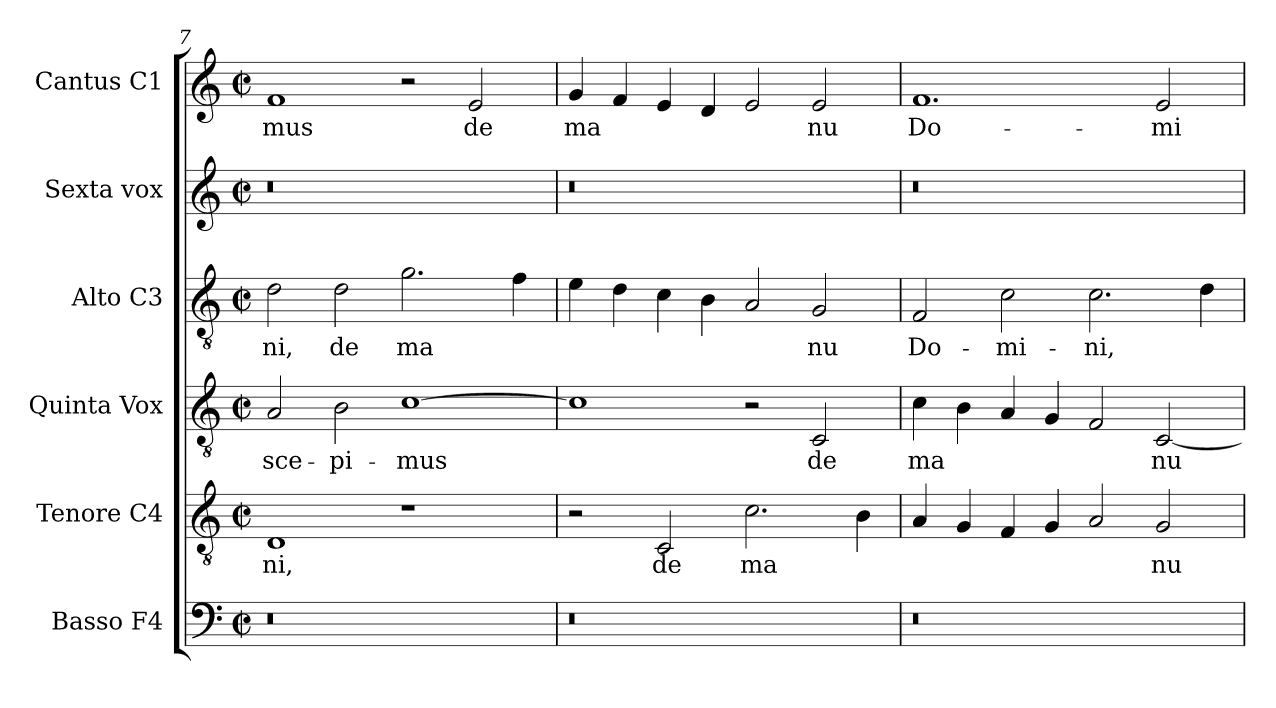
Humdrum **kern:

**kern	**kern	**text	**kern	**text	**kern	**text	**kern	**kern	**text
*part6	*part5	*part5	*part4	*part4	*part3	*part3	*part2	*part1	*part1
*staff6	*staff5	*staff5	*staff4	*staff4	*staff3	*staff3	*staff2	*staff1	*staff1
*I"Basso  F4	*I"Tenore  C4	*	*I"Quinta  Vox	*	*I"Alto  C3	*	*I"Sexta  vox	*I"Cantus  C1	*
*I'B	*I'T	*	*	*	*I'A	*	*	*I'C	*
!!LO:LB:g=z
*clefF4	*clefGv2	*	*clefGv2	*	*clefGv2	*	*clefG2	*clefG2	*
*k[]	*k[]	*	*k[]	*	*k[]	*	*k[]	*k[]	*
*C:	*C:	*	*C:	*	*C:	*	*C:	*C:	*
*M2/2	*M2/2	*	*M2/2	*	*M2/2	*	*M2/2	*M2/2	*
*met(c|)	*met(c|)	*	*met(c|)	*	*met(c|)	*	*met(c|)	*met(c|)	*
=7	=7	=7	=7	=7	=7	=7	=7	=7	=7
!	!	!LO:LY:b:cj	!	!LO:LY:b:cj	!	!LO:LY:b:cj	!	!	!LO:LY:b:cj
0r	1D	-ni,	2A/	-sce-	2d\	-ni,	0r	1f	-mus
!	!	!	!	!LO:LY:b:cj	!	!LO:LY:b:cj	!	!	!
.	.	.	2B\	-pi-	2d\	de	.	.	.
!	!	!	!	!LO:LY:b:cj	!	!LO:LY:b:cj	!	!	!
.	1r	.	[>1c	-mus	2.g\	ma-	.	2r	.
!	!	!	!	!	!	!	!	!	!LO:LY:b:cj
.	.	.	.	.	.	.	.	2e/	de
!	!	!	!	!	!	!LO:LY:b:cj	!	!	!
.	.	.	.	.	4f\	--	.	.	.
=8	=8	=8	=8	=8	=8	=8	=8	=8	=8
!	!	!	!	!LO:LY:b:cj	!	!LO:LY:b:cj	!	!	!LO:LY:b:cj
0r	2r	.	1c]	.	4e\	--	0r	4g/	ma-
!	!	!	!	!	!	!LO:LY:b:cj	!	!	!LO:LY:b:cj
.	.	.	.	.	4d\	--	.	4f/	--
!	!	!LO:LY:b:cj	!	!	!	!LO:LY:b:cj	!	!	!LO:LY:b:cj
.	2C/	de	.	.	4c\	--	.	4e/	--
!	!	!	!	!	!	!LO:LY:b:cj	!	!	!LO:LY:b:cj
.	.	.	.	.	4B\	--	.	4d/	--
!	!	!LO:LY:b:cj	!	!	!	!LO:LY:b:cj	!	!	!LO:LY:b:cj
.	2.c\	ma-	2r	.	2A/	--	.	2e/	--
!	!	!	!	!LO:LY:b:cj	!	!LO:LY:b:cj	!	!	!LO:LY:b:cj
.	.	.	2C/	de	2G/	-nu	.	2e/	-nu
!	!	!LO:LY:b:cj	!	!	!	!	!	!	!
.	4B\	--	.	.	.	.	.	.	.
=9	=9	=9	=9	=9	=9	=9	=9	=9	=9
!	!	!LO:LY:b:cj	!	!LO:LY:b:cj	!	!LO:LY:b:cj	!	!	!LO:LY:b:cj
0r	4A/	--	4c\	ma-	2F/	Do-	0r	1.f	Do-
!	!	!LO:LY:b:cj	!	!LO:LY:b:cj	!	!	!	!	!
.	4G/	--	4B\	--	.	.	.	.	.
!	!	!LO:LY:b:cj	!	!LO:LY:b:cj	!	!LO:LY:b:cj	!	!	!
.	4F/	--	4A/	--	2c\	-mi-	.	.	.
!	!	!LO:LY:b:cj	!	!LO:LY:b:cj	!	!	!	!	!
.	4G/	--	4G/	--	.	.	.	.	.
!	!	!LO:LY:b:cj	!	!LO:LY:b:cj	!	!LO:LY:b:cj	!	!	!
.	2A/	--	2F/	--	2.c\	-ni,	.	.	.
!	!	!LO:LY:b:cj	!	!LO:LY:b:cj	!	!	!	!	!LO:LY:b:cj
.	2G/	-nu	[<2C/	-nu	.	.	.	2e/	-mi-
!	!	!	!	!	!	!LO:LY:b:cj	!	!	!
.	.	.	.	.	4d\	.	.	.	.
=	=	=	=	=	=	=	=	=	=
*-	*-	*-	*-	*-	*-	*-	*-	*-	*-
